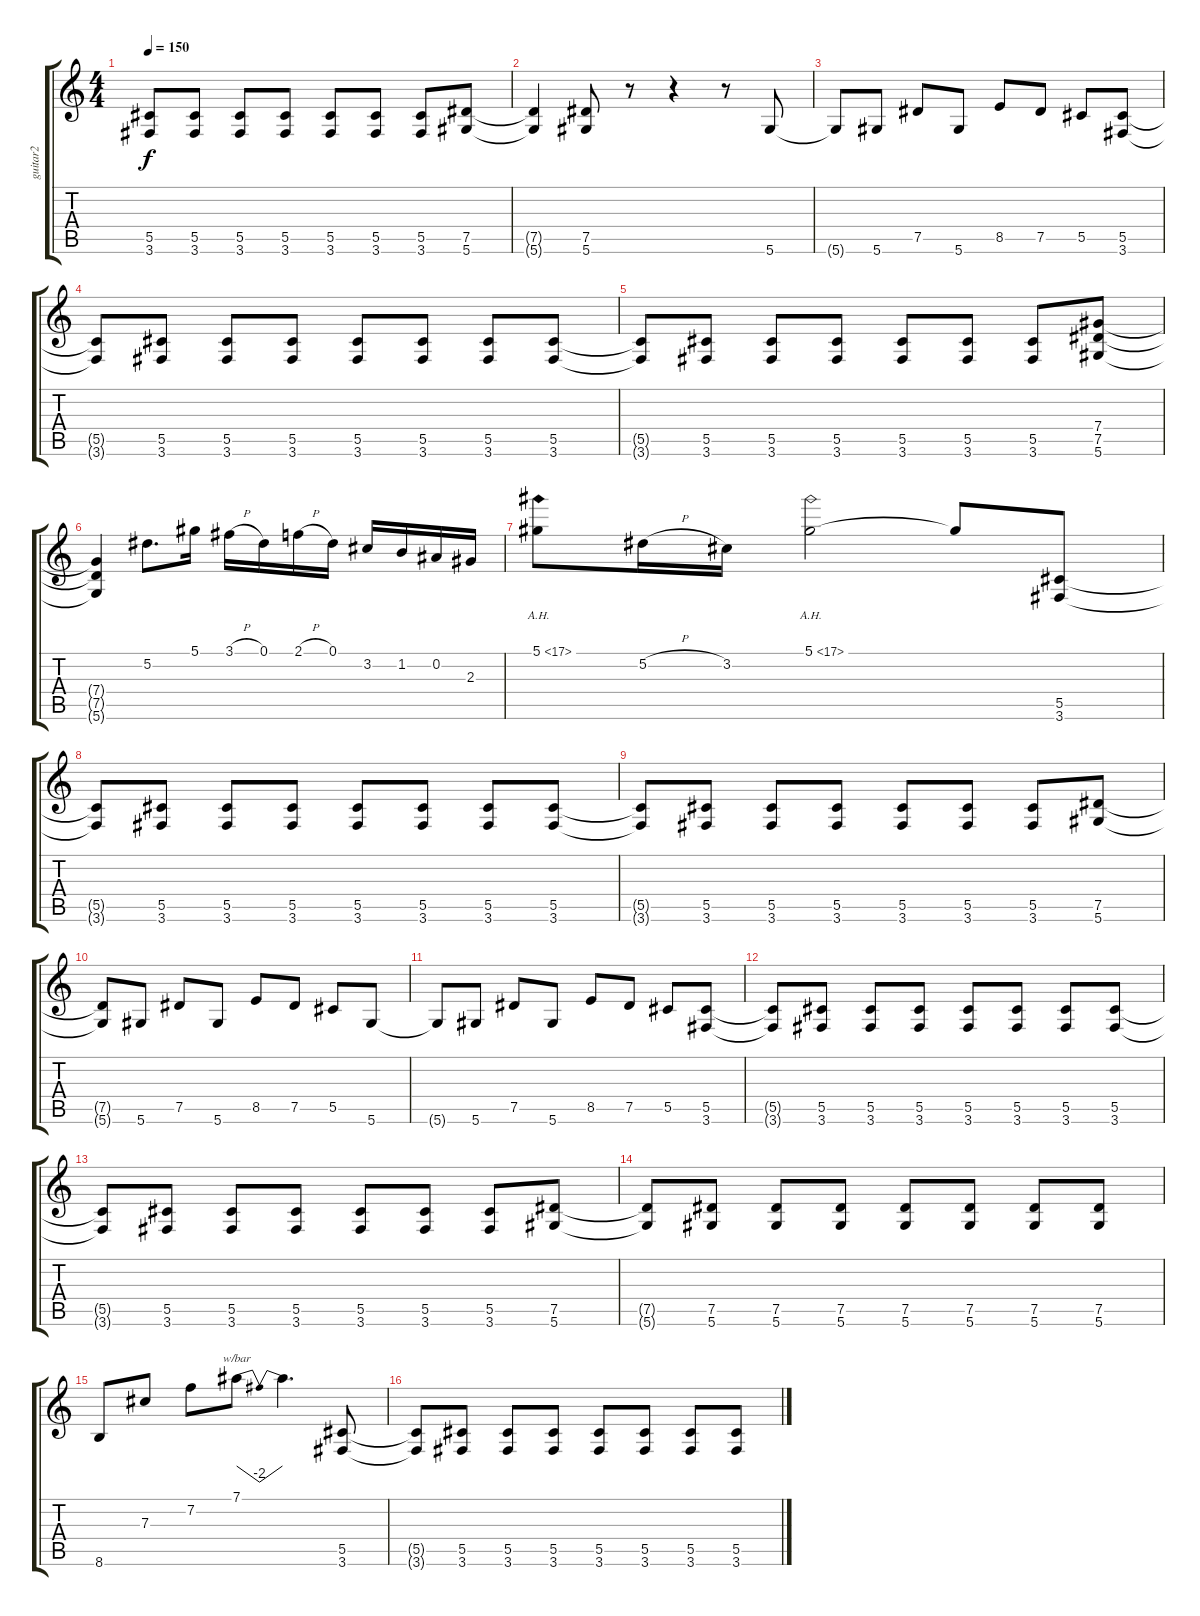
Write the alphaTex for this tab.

\track ("guitar2" "guitar2") {instrument distortionguitar}
\staff {score tabs}
\tuning (Eb4 Bb3 Gb3 Db3 Ab2 Eb2) {hide}
\ts (4 4)
\tempo 150
\clef g2
\ks c
(5.5{t} 3.6{t}).8{dy f} (5.5 3.6).8 (5.5 3.6).8 (5.5 3.6).8 (5.5 3.6).8 (5.5 3.6).8 (5.5 3.6).8 (7.5 5.6).8 |
(7.5{t} 5.6{t}).4 (7.5 5.6).8 r.8 r.4 r.8 5.6.8 |
5.6{t}.8 5.6.8 7.5.8 5.6.8 8.5.8 7.5.8 5.5.8 (5.5 3.6).8 |
(5.5{t} 3.6{t}).8 (5.5 3.6).8 (5.5 3.6).8 (5.5 3.6).8 (5.5 3.6).8 (5.5 3.6).8 (5.5 3.6).8 (5.5 3.6).8 |
(5.5{t} 3.6{t}).8 (5.5 3.6).8 (5.5 3.6).8 (5.5 3.6).8 (5.5 3.6).8 (5.5 3.6).8 (5.5 3.6).8 (7.4 7.5 5.6).8 |
(7.4{t} 7.5{t} 5.6{t}).4 5.2.8{d} 5.1.16 3.1{h}.16 0.1.16 2.1{h}.16 0.1.16 3.2.16 1.2.16 0.2.16 2.3.16 |
5.1{ah 12}.8 5.2{h}.16 3.2.16 5.1{ah 12}.2 5.1{t}.8 (5.5 3.6).8 |
(5.5{t} 3.6{t}).8 (5.5 3.6).8 (5.5 3.6).8 (5.5 3.6).8 (5.5 3.6).8 (5.5 3.6).8 (5.5 3.6).8 (5.5 3.6).8 |
(5.5{t} 3.6{t}).8 (5.5 3.6).8 (5.5 3.6).8 (5.5 3.6).8 (5.5 3.6).8 (5.5 3.6).8 (5.5 3.6).8 (7.5 5.6).8 |
(7.5{t} 5.6{t}).8 5.6.8 7.5.8 5.6.8 8.5.8 7.5.8 5.5.8 5.6.8 |
5.6{t}.8 5.6.8 7.5.8 5.6.8 8.5.8 7.5.8 5.5.8 (5.5 3.6).8 |
(5.5{t} 3.6{t}).8 (5.5 3.6).8 (5.5 3.6).8 (5.5 3.6).8 (5.5 3.6).8 (5.5 3.6).8 (5.5 3.6).8 (5.5 3.6).8 |
(5.5{t} 3.6{t}).8 (5.5 3.6).8 (5.5 3.6).8 (5.5 3.6).8 (5.5 3.6).8 (5.5 3.6).8 (5.5 3.6).8 (7.5 5.6).8 |
(7.5{t} 5.6{t}).8 (7.5 5.6).8 (7.5 5.6).8 (7.5 5.6).8 (7.5 5.6).8 (7.5 5.6).8 (7.5 5.6).8 (7.5 5.6).8 |
8.6.8 7.3.8 7.2.8 7.1.8{tbe (dip default 0 0 30 -8 60 0)} 7.1{t}.4{d} (5.5 3.6).8 |
(5.5{t} 3.6{t}).8 (5.5 3.6).8 (5.5 3.6).8 (5.5 3.6).8 (5.5 3.6).8 (5.5 3.6).8 (5.5 3.6).8 (5.5 3.6).8
